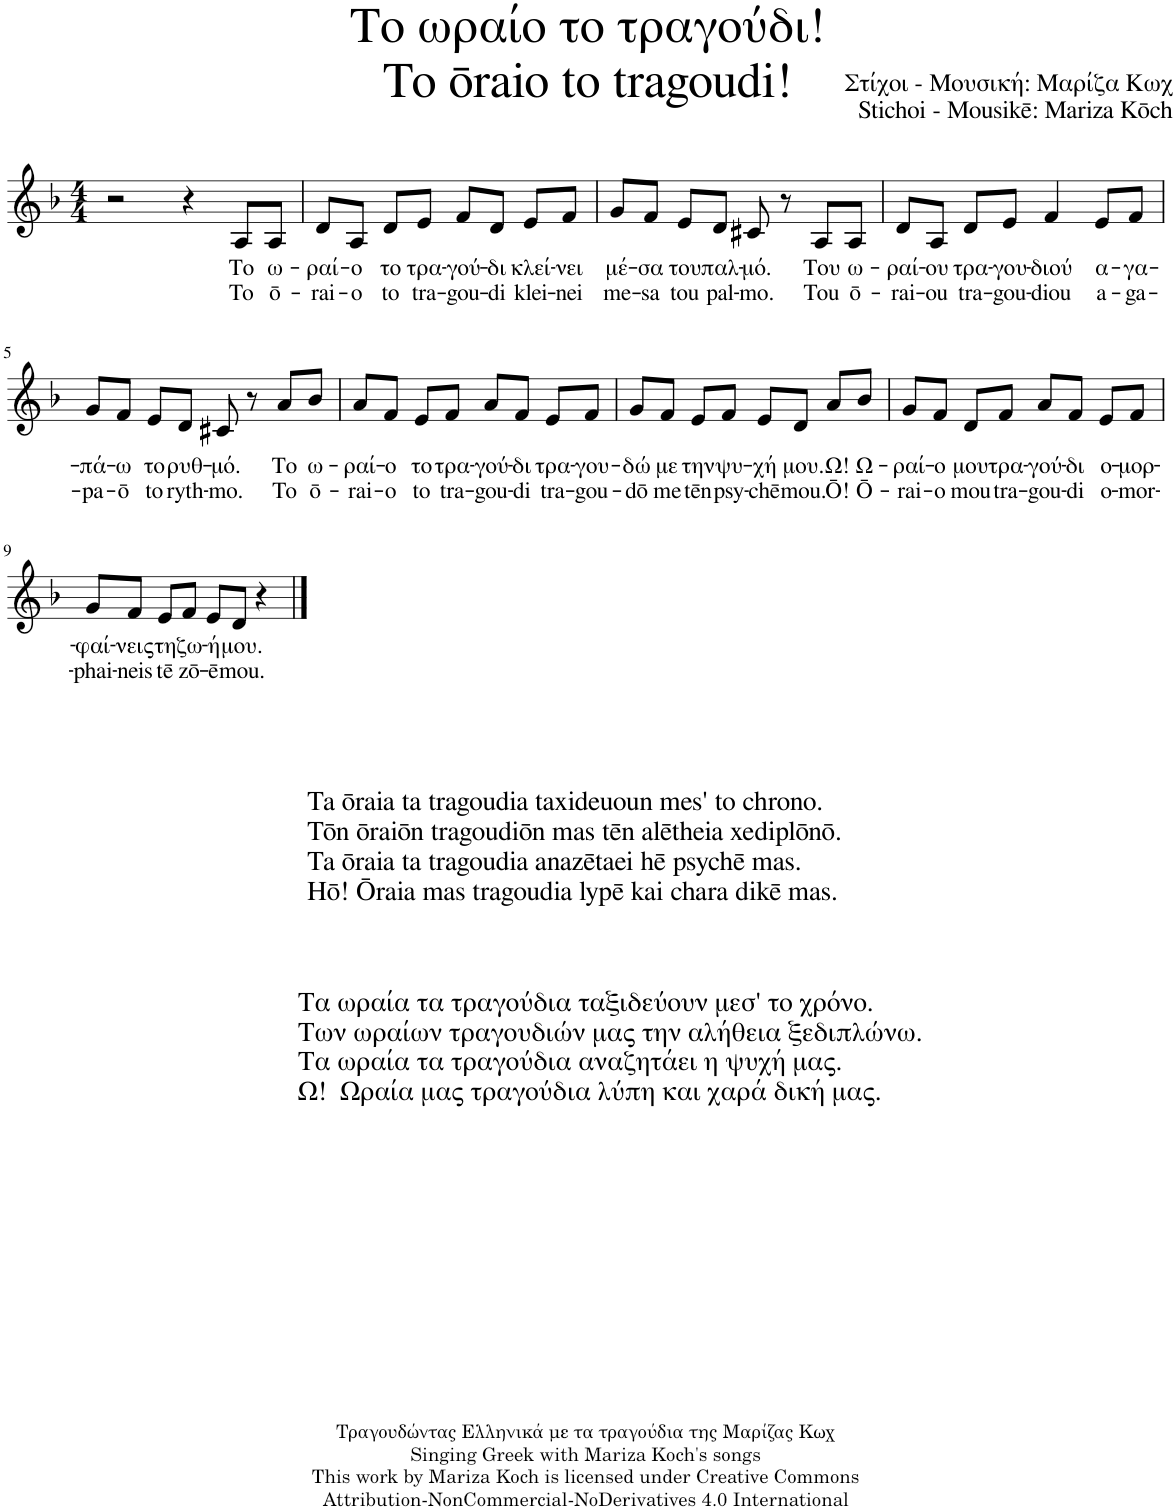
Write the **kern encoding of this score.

**kern	**text	**text
*part1	*part1	*part1
*staff1	*staff1	*staff1
*I"Φωνή	*	*
*clefG2	*	*
*k[b-]	*	*
*M4/4	*	*
=1	=1	=1
2r	.	.
4r	.	.
!	!LO:LY:b	!LO:LY:b
8A/L	Το	To
!	!LO:LY:b	!LO:LY:b
8A/J	ω-	ō-
=2	=2	=2
!	!LO:LY:b	!LO:LY:b
8d/L	-ραί-	-rai-
!	!LO:LY:b	!LO:LY:b
8A/J	-ο	-o
!	!LO:LY:b	!LO:LY:b
8d/L	το	to
!	!LO:LY:b	!LO:LY:b
8e/J	τρα-	tra-
!	!LO:LY:b	!LO:LY:b
8f/L	-γού-	-gou-
!	!LO:LY:b	!LO:LY:b
8d/J	-δι	-di
!	!LO:LY:b	!LO:LY:b
8e/L	κλεί-	klei-
!	!LO:LY:b	!LO:LY:b
8f/J	-νει	-nei
=3	=3	=3
!	!LO:LY:b	!LO:LY:b
8g/L	μέ-	me-
!	!LO:LY:b	!LO:LY:b
8f/J	-σα	-sa
!	!LO:LY:b	!LO:LY:b
8e/L	του	tou
!	!LO:LY:b	!LO:LY:b
8d/J	παλ-	pal-
!	!LO:LY:b	!LO:LY:b
8c#X/	-μό.	-mo.
8r	.	.
!	!LO:LY:b	!LO:LY:b
8A/L	Του	Tou
!	!LO:LY:b	!LO:LY:b
8A/J	ω-	ō-
=4	=4	=4
!	!LO:LY:b	!LO:LY:b
8d/L	-ραί-	-rai-
!	!LO:LY:b	!LO:LY:b
8A/J	-ου	-ou
!	!LO:LY:b	!LO:LY:b
8d/L	τρα-	tra-
!	!LO:LY:b	!LO:LY:b
8e/J	-γου-	-gou-
!	!LO:LY:b	!LO:LY:b
4f/	-διού	-diou
!	!LO:LY:b	!LO:LY:b
8e/L	α-	a-
!	!LO:LY:b	!LO:LY:b
8f/J	-γα-	-ga-
!!LO:LB:g=z
=5	=5	=5
!	!LO:LY:b	!LO:LY:b
8g/L	-πά-	-pa-
!	!LO:LY:b	!LO:LY:b
8f/J	-ω	-ō
!	!LO:LY:b	!LO:LY:b
8e/L	το	to
!	!LO:LY:b	!LO:LY:b
8d/J	ρυθ-	ryth-
!	!LO:LY:b	!LO:LY:b
8c#X/	-μό.	-mo.
8r	.	.
!	!LO:LY:b	!LO:LY:b
8a/L	Το	To
!	!LO:LY:b	!LO:LY:b
8b-/J	ω-	ō-
=6	=6	=6
!	!LO:LY:b	!LO:LY:b
8a/L	-ραί-	-rai-
!	!LO:LY:b	!LO:LY:b
8f/J	-ο	-o
!	!LO:LY:b	!LO:LY:b
8e/L	το	to
!	!LO:LY:b	!LO:LY:b
8f/J	τρα-	tra-
!	!LO:LY:b	!LO:LY:b
8a/L	-γού-	-gou-
!	!LO:LY:b	!LO:LY:b
8f/J	-δι	-di
!	!LO:LY:b	!LO:LY:b
8e/L	τρα-	tra-
!	!LO:LY:b	!LO:LY:b
8f/J	-γου-	-gou-
=7	=7	=7
!	!LO:LY:b	!LO:LY:b
8g/L	-δώ	-dō
!	!LO:LY:b	!LO:LY:b
8f/J	με	me
!	!LO:LY:b	!LO:LY:b
8e/L	την	tēn
!	!LO:LY:b	!LO:LY:b
8f/J	ψυ-	psy-
!	!LO:LY:b	!LO:LY:b
8e/L	-χή	-chē
!	!LO:LY:b	!LO:LY:b
8d/J	μου.	mou.
!	!LO:LY:b	!LO:LY:b
8a/L	Ω!	Ō!
!	!LO:LY:b	!LO:LY:b
8b-/J	Ω-	Ō-
=8	=8	=8
!	!LO:LY:b	!LO:LY:b
8g/L	-ραί-	-rai-
!	!LO:LY:b	!LO:LY:b
8f/J	-ο	-o
!	!LO:LY:b	!LO:LY:b
8d/L	μου	mou
!	!LO:LY:b	!LO:LY:b
8f/J	τρα-	tra-
!	!LO:LY:b	!LO:LY:b
8a/L	-γού-	-gou-
!	!LO:LY:b	!LO:LY:b
8f/J	-δι	-di
!	!LO:LY:b	!LO:LY:b
8e/L	ο-	o-
!	!LO:LY:b	!LO:LY:b
8f/J	-μορ-	-mor-
!!LO:LB:g=z
=9	=9	=9
!	!LO:LY:b	!LO:LY:b
8g/L	-φαί-	-phai-
!	!LO:LY:b	!LO:LY:b
8f/J	-νεις	-neis
!	!LO:LY:b	!LO:LY:b
8e/L	τη	tē
!	!LO:LY:b	!LO:LY:b
8f/J	ζω-	zō-
!	!LO:LY:b	!LO:LY:b
8e/L	-ή	-ē
!LO:TX:b:t=Ta ōraia ta tragoudia taxideuoun mes' to chrono.	!	!
!LO:TX:b:t=Tōn ōraiōn tragoudiōn mas tēn alētheia xediplōnō.	!	!
!LO:TX:b:t=Ta ōraia ta tragoudia anazētaei hē psychē mas.	!	!
!LO:TX:b:t=Hō! Ōraia mas tragoudia lypē kai chara dikē mas.	!	!
!LO:TX:b:t=Τα ωραία τα τραγούδια ταξιδεύουν μεσ' το χρόνο.	!	!
!LO:TX:b:t=Των ωραίων τραγουδιών μας την αλήθεια ξεδιπλώνω.	!	!
!LO:TX:b:t=Τα ωραία τα τραγούδια αναζητάει η ψυχή μας.	!	!
!LO:TX:b:t=Ω!  Ωραία μας τραγούδια λύπη και χαρά δική μας.	!	!
!	!LO:LY:b	!LO:LY:b
8d/J	μου.	mou.
4r	.	.
==	==	==
*-	*-	*-
